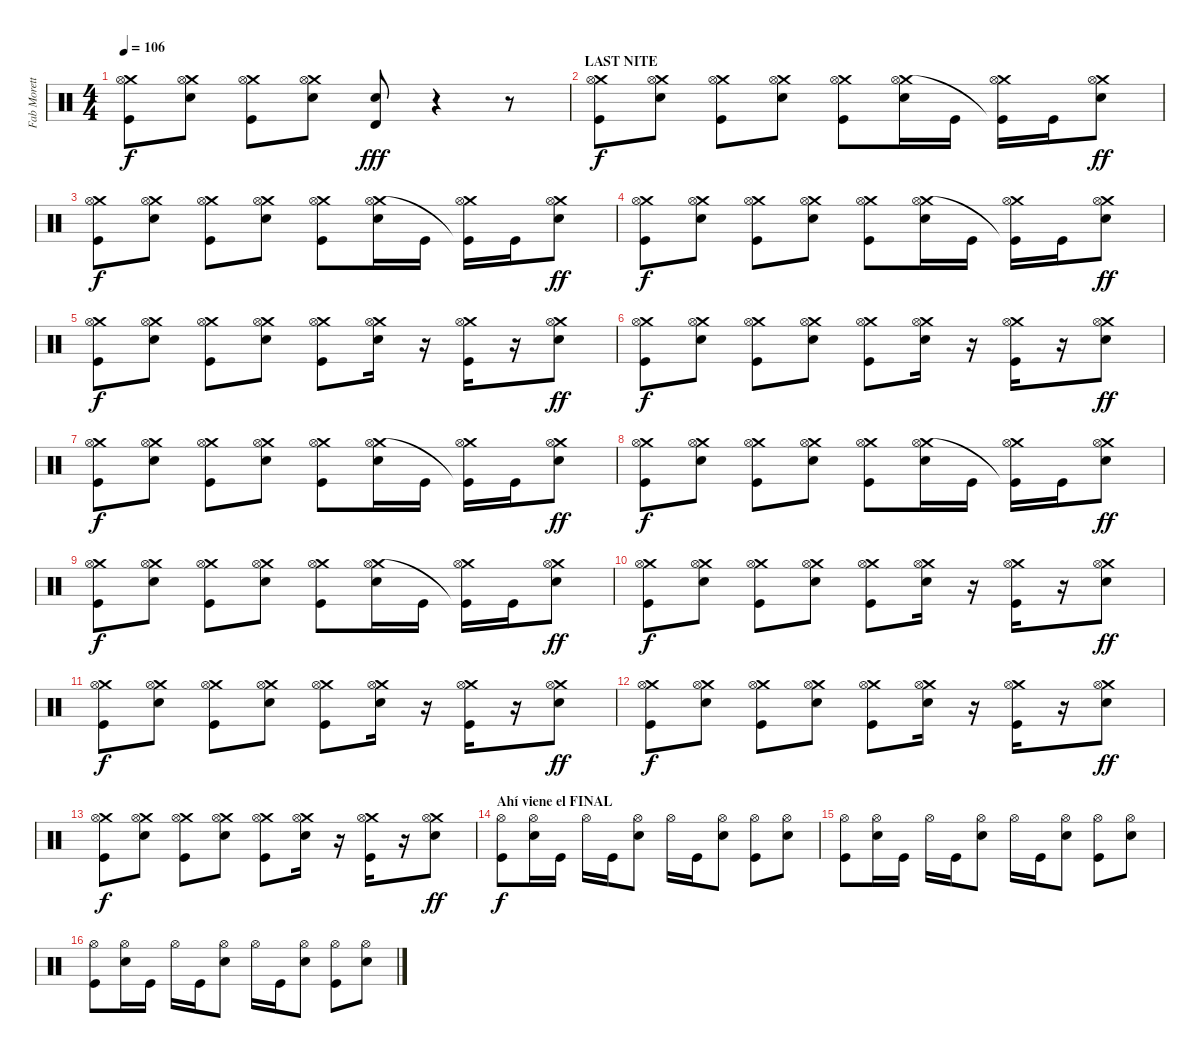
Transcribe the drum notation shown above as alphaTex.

\track ("Fab Moretti" "Fab Morett") {instrument percussion}
\staff {score}
\articulation defaults
\ts (4 4)
\tempo 106
\clef neutral
\ks c
("Crash medium (hit)" "Hi-Hat (open)" "Kick (hit)").8{dy f} ("Crash medium (hit)" "Electric Snare (hit)" "Hi-Hat (open)").8 ("Crash medium (hit)" "Hi-Hat (open)" "Kick (hit)").8 ("Crash medium (hit)" "Electric Snare (hit)" "Hi-Hat (open)").8 ("Timbale high (hit)" "Electric Snare (hit)").8{dy fff} r.4 r.8 |
\section ("" "LAST NITE")
("Crash medium (hit)" "Hi-Hat (open)" "Kick (hit)").8{dy f} ("Crash medium (hit)" "Electric Snare (hit)" "Hi-Hat (open)").8 ("Crash medium (hit)" "Hi-Hat (open)" "Kick (hit)").8 ("Crash medium (hit)" "Electric Snare (hit)" "Hi-Hat (open)").8 ("Crash medium (hit)" "Hi-Hat (open)" "Kick (hit)").8 ("Crash medium (hit)" "Electric Snare (hit)" "Hi-Hat (open)").16 "Kick (hit)".16 ("Crash medium (hit)" "Hi-Hat (open)" "Kick (hit)"{t}).16 "Kick (hit)".16 ("Crash medium (hit)" "Electric Snare (hit)" "Hi-Hat (open)").8{dy ff} |
("Crash medium (hit)" "Hi-Hat (open)" "Kick (hit)").8{dy f} ("Crash medium (hit)" "Electric Snare (hit)" "Hi-Hat (open)").8 ("Crash medium (hit)" "Hi-Hat (open)" "Kick (hit)").8 ("Crash medium (hit)" "Electric Snare (hit)" "Hi-Hat (open)").8 ("Crash medium (hit)" "Hi-Hat (open)" "Kick (hit)").8 ("Crash medium (hit)" "Electric Snare (hit)" "Hi-Hat (open)").16 "Kick (hit)".16 ("Crash medium (hit)" "Hi-Hat (open)" "Kick (hit)"{t}).16 "Kick (hit)".16 ("Crash medium (hit)" "Electric Snare (hit)" "Hi-Hat (open)").8{dy ff} |
("Crash medium (hit)" "Hi-Hat (open)" "Kick (hit)").8{dy f} ("Crash medium (hit)" "Electric Snare (hit)" "Hi-Hat (open)").8 ("Crash medium (hit)" "Hi-Hat (open)" "Kick (hit)").8 ("Crash medium (hit)" "Electric Snare (hit)" "Hi-Hat (open)").8 ("Crash medium (hit)" "Hi-Hat (open)" "Kick (hit)").8 ("Crash medium (hit)" "Electric Snare (hit)" "Hi-Hat (open)").16 "Kick (hit)".16 ("Crash medium (hit)" "Hi-Hat (open)" "Kick (hit)"{t}).16 "Kick (hit)".16 ("Crash medium (hit)" "Electric Snare (hit)" "Hi-Hat (open)").8{dy ff} |
("Crash medium (hit)" "Hi-Hat (open)" "Kick (hit)").8{dy f} ("Crash medium (hit)" "Electric Snare (hit)" "Hi-Hat (open)").8 ("Crash medium (hit)" "Hi-Hat (open)" "Kick (hit)").8 ("Crash medium (hit)" "Electric Snare (hit)" "Hi-Hat (open)").8 ("Crash medium (hit)" "Hi-Hat (open)" "Kick (hit)").8 ("Crash medium (hit)" "Electric Snare (hit)" "Hi-Hat (open)").16 r.16 ("Crash medium (hit)" "Hi-Hat (open)" "Kick (hit)").16 r.16 ("Crash medium (hit)" "Electric Snare (hit)" "Hi-Hat (open)").8{dy ff} |
("Crash medium (hit)" "Hi-Hat (open)" "Kick (hit)").8{dy f} ("Crash medium (hit)" "Electric Snare (hit)" "Hi-Hat (open)").8 ("Crash medium (hit)" "Hi-Hat (open)" "Kick (hit)").8 ("Crash medium (hit)" "Electric Snare (hit)" "Hi-Hat (open)").8 ("Crash medium (hit)" "Hi-Hat (open)" "Kick (hit)").8 ("Crash medium (hit)" "Electric Snare (hit)" "Hi-Hat (open)").16 r.16 ("Crash medium (hit)" "Hi-Hat (open)" "Kick (hit)").16 r.16 ("Crash medium (hit)" "Electric Snare (hit)" "Hi-Hat (open)").8{dy ff} |
("Crash medium (hit)" "Hi-Hat (open)" "Kick (hit)").8{dy f} ("Crash medium (hit)" "Electric Snare (hit)" "Hi-Hat (open)").8 ("Crash medium (hit)" "Hi-Hat (open)" "Kick (hit)").8 ("Crash medium (hit)" "Electric Snare (hit)" "Hi-Hat (open)").8 ("Crash medium (hit)" "Hi-Hat (open)" "Kick (hit)").8 ("Crash medium (hit)" "Electric Snare (hit)" "Hi-Hat (open)").16 "Kick (hit)".16 ("Crash medium (hit)" "Hi-Hat (open)" "Kick (hit)"{t}).16 "Kick (hit)".16 ("Crash medium (hit)" "Electric Snare (hit)" "Hi-Hat (open)").8{dy ff} |
("Crash medium (hit)" "Hi-Hat (open)" "Kick (hit)").8{dy f} ("Crash medium (hit)" "Electric Snare (hit)" "Hi-Hat (open)").8 ("Crash medium (hit)" "Hi-Hat (open)" "Kick (hit)").8 ("Crash medium (hit)" "Electric Snare (hit)" "Hi-Hat (open)").8 ("Crash medium (hit)" "Hi-Hat (open)" "Kick (hit)").8 ("Crash medium (hit)" "Electric Snare (hit)" "Hi-Hat (open)").16 "Kick (hit)".16 ("Crash medium (hit)" "Hi-Hat (open)" "Kick (hit)"{t}).16 "Kick (hit)".16 ("Crash medium (hit)" "Electric Snare (hit)" "Hi-Hat (open)").8{dy ff} |
("Crash medium (hit)" "Hi-Hat (open)" "Kick (hit)").8{dy f} ("Crash medium (hit)" "Electric Snare (hit)" "Hi-Hat (open)").8 ("Crash medium (hit)" "Hi-Hat (open)" "Kick (hit)").8 ("Crash medium (hit)" "Electric Snare (hit)" "Hi-Hat (open)").8 ("Crash medium (hit)" "Hi-Hat (open)" "Kick (hit)").8 ("Crash medium (hit)" "Electric Snare (hit)" "Hi-Hat (open)").16 "Kick (hit)".16 ("Crash medium (hit)" "Hi-Hat (open)" "Kick (hit)"{t}).16 "Kick (hit)".16 ("Crash medium (hit)" "Electric Snare (hit)" "Hi-Hat (open)").8{dy ff} |
("Crash medium (hit)" "Hi-Hat (open)" "Kick (hit)").8{dy f} ("Crash medium (hit)" "Electric Snare (hit)" "Hi-Hat (open)").8 ("Crash medium (hit)" "Hi-Hat (open)" "Kick (hit)").8 ("Crash medium (hit)" "Electric Snare (hit)" "Hi-Hat (open)").8 ("Crash medium (hit)" "Hi-Hat (open)" "Kick (hit)").8 ("Crash medium (hit)" "Electric Snare (hit)" "Hi-Hat (open)").16 r.16 ("Crash medium (hit)" "Hi-Hat (open)" "Kick (hit)").16 r.16 ("Crash medium (hit)" "Electric Snare (hit)" "Hi-Hat (open)").8{dy ff} |
("Crash medium (hit)" "Hi-Hat (open)" "Kick (hit)").8{dy f} ("Crash medium (hit)" "Electric Snare (hit)" "Hi-Hat (open)").8 ("Crash medium (hit)" "Hi-Hat (open)" "Kick (hit)").8 ("Crash medium (hit)" "Electric Snare (hit)" "Hi-Hat (open)").8 ("Crash medium (hit)" "Hi-Hat (open)" "Kick (hit)").8 ("Crash medium (hit)" "Electric Snare (hit)" "Hi-Hat (open)").16 r.16 ("Crash medium (hit)" "Hi-Hat (open)" "Kick (hit)").16 r.16 ("Crash medium (hit)" "Electric Snare (hit)" "Hi-Hat (open)").8{dy ff} |
("Crash medium (hit)" "Hi-Hat (open)" "Kick (hit)").8{dy f} ("Crash medium (hit)" "Electric Snare (hit)" "Hi-Hat (open)").8 ("Crash medium (hit)" "Hi-Hat (open)" "Kick (hit)").8 ("Crash medium (hit)" "Electric Snare (hit)" "Hi-Hat (open)").8 ("Crash medium (hit)" "Hi-Hat (open)" "Kick (hit)").8 ("Crash medium (hit)" "Electric Snare (hit)" "Hi-Hat (open)").16 r.16 ("Crash medium (hit)" "Hi-Hat (open)" "Kick (hit)").16 r.16 ("Crash medium (hit)" "Electric Snare (hit)" "Hi-Hat (open)").8{dy ff} |
("Crash medium (hit)" "Hi-Hat (open)" "Kick (hit)").8{dy f} ("Crash medium (hit)" "Electric Snare (hit)" "Hi-Hat (open)").8 ("Crash medium (hit)" "Hi-Hat (open)" "Kick (hit)").8 ("Crash medium (hit)" "Electric Snare (hit)" "Hi-Hat (open)").8 ("Crash medium (hit)" "Hi-Hat (open)" "Kick (hit)").8 ("Crash medium (hit)" "Electric Snare (hit)" "Hi-Hat (open)").16 r.16 ("Crash medium (hit)" "Hi-Hat (open)" "Kick (hit)").16 r.16 ("Crash medium (hit)" "Electric Snare (hit)" "Hi-Hat (open)").8{dy ff} |
\section ("" "Ahí viene el FINAL")
("Hi-Hat (open)" "Kick (hit)").8{dy f} ("Hi-Hat (open)" "Electric Snare (hit)").16 "Kick (hit)".16 "Hi-Hat (open)".16 "Kick (hit)".16 ("Hi-Hat (open)" "Electric Snare (hit)").8 "Hi-Hat (open)".16 "Kick (hit)".16 ("Hi-Hat (open)" "Electric Snare (hit)").8 ("Hi-Hat (open)" "Kick (hit)").8 ("Hi-Hat (open)" "Electric Snare (hit)").8 |
("Hi-Hat (open)" "Kick (hit)").8 ("Hi-Hat (open)" "Electric Snare (hit)").16 "Kick (hit)".16 "Hi-Hat (open)".16 "Kick (hit)".16 ("Hi-Hat (open)" "Electric Snare (hit)").8 "Hi-Hat (open)".16 "Kick (hit)".16 ("Hi-Hat (open)" "Electric Snare (hit)").8 ("Hi-Hat (open)" "Kick (hit)").8 ("Hi-Hat (open)" "Electric Snare (hit)").8 |
("Hi-Hat (open)" "Kick (hit)").8 ("Hi-Hat (open)" "Electric Snare (hit)").16 "Kick (hit)".16 "Hi-Hat (open)".16 "Kick (hit)".16 ("Hi-Hat (open)" "Electric Snare (hit)").8 "Hi-Hat (open)".16 "Kick (hit)".16 ("Hi-Hat (open)" "Electric Snare (hit)").8 ("Hi-Hat (open)" "Kick (hit)").8 ("Hi-Hat (open)" "Electric Snare (hit)").8
